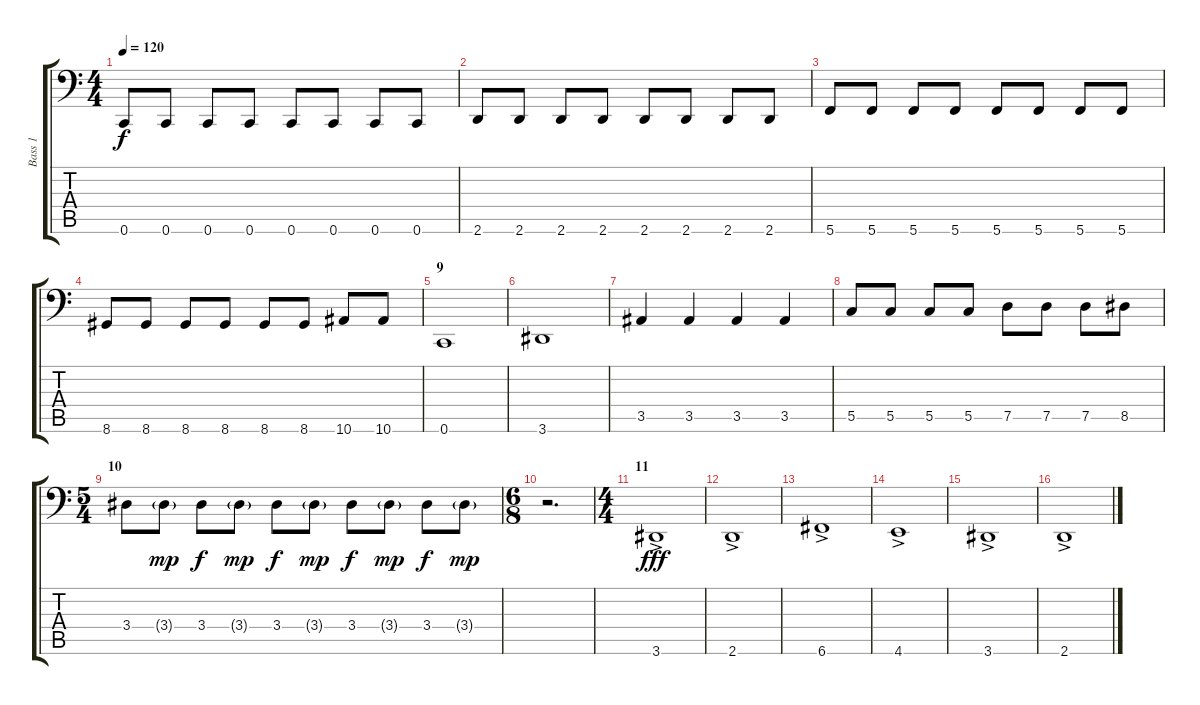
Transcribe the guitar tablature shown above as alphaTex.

\track ("Bass 1" "Bass 1") {instrument electricbassfinger}
\staff {score tabs}
\tuning (D3 A2 F2 C2 G1 C1) {hide}
\ts (4 4)
\tempo 120
\clef f4
\ks c
0.6.8{dy f} 0.6.8 0.6.8 0.6.8 0.6.8 0.6.8 0.6.8 0.6.8 |
2.6.8 2.6.8 2.6.8 2.6.8 2.6.8 2.6.8 2.6.8 2.6.8 |
5.6.8 5.6.8 5.6.8 5.6.8 5.6.8 5.6.8 5.6.8 5.6.8 |
8.6.8 8.6.8 8.6.8 8.6.8 8.6.8 8.6.8 10.6.8 10.6.8 |
\section ("" "9")
0.6.1 |
3.6.1 |
3.5.4 3.5.4 3.5.4 3.5.4 |
5.5.8 5.5.8 5.5.8 5.5.8 7.5.8 7.5.8 7.5.8 8.5.8 |
\ts (5 4)
\section ("" "10")
3.4.8{volume 5} 3.4{g}.8{dy mp} 3.4.8{dy f} 3.4{g}.8{dy mp} 3.4.8{dy f} 3.4{g}.8{dy mp} 3.4.8{dy f} 3.4{g}.8{dy mp} 3.4.8{dy f volume 13} 3.4{g}.8{dy mp} |
\ts (6 8)
r.2{d} |
\ts (4 4)
\section ("" "11")
3.6{ac}.1{dy fff} |
2.6{ac}.1 |
6.6{ac}.1 |
4.6{ac}.1 |
3.6{ac}.1 |
2.6{ac}.1
